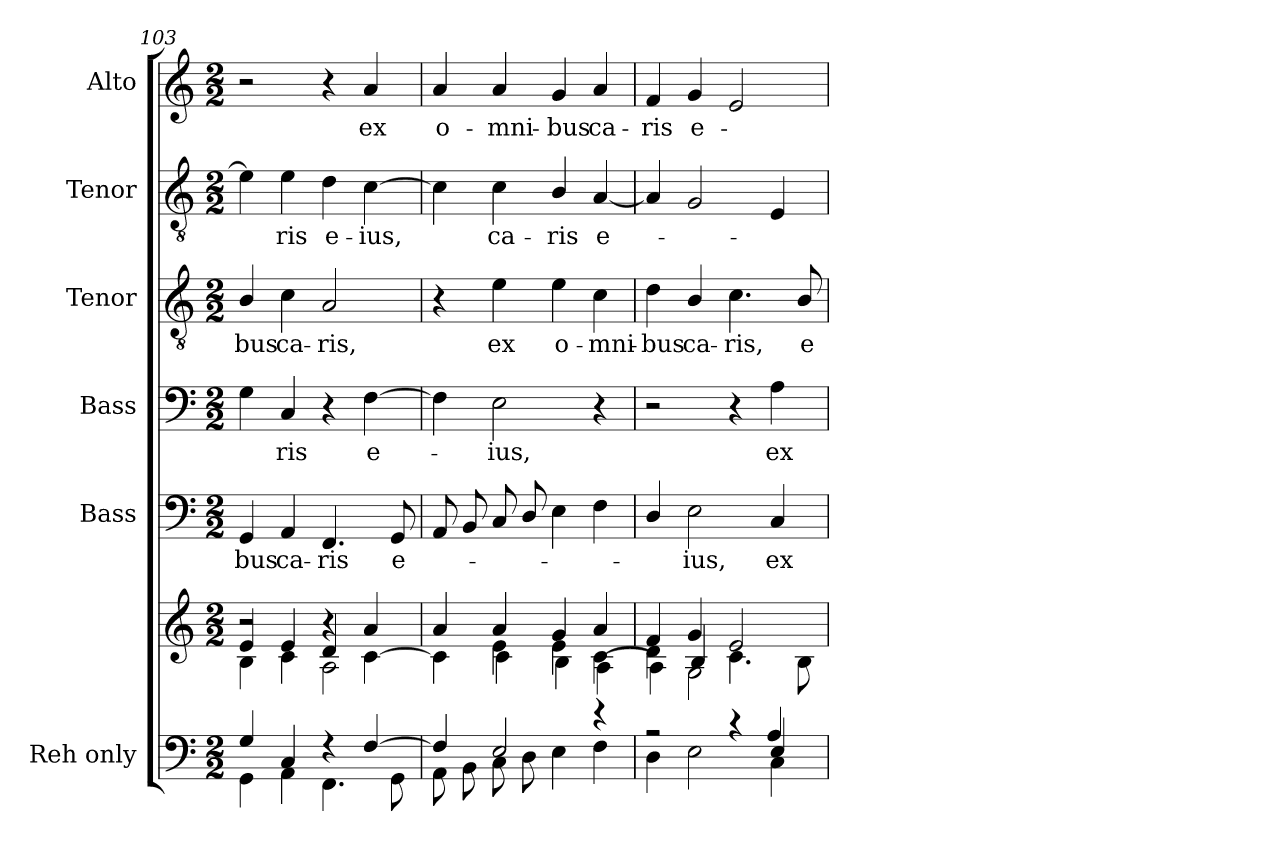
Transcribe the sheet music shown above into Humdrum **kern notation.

**kern	**kern	**kern	**text	**kern	**text	**kern	**text	**kern	**text	**kern	**text
*part6	*part6	*part5	*part5	*part4	*part4	*part3	*part3	*part2	*part2	*part1	*part1
*staff7	*staff6	*staff5	*staff5	*staff4	*staff4	*staff3	*staff3	*staff2	*staff2	*staff1	*staff1
*I"Reh only	*	*I"Bass	*	*I"Bass	*	*I"Tenor	*	*I"Tenor	*	*I"Alto	*
*	*	*I'B.	*	*I'B.	*	*I'T.	*	*I'T.	*	*I'A.	*
*clefF4	*clefG2	*clefF4	*	*clefF4	*	*clefGv2	*	*clefGv2	*	*clefG2	*
*	*	*	*	*	*	*ITrd7c12	*	*ITrd7c12	*	*	*
*k[]	*k[]	*k[]	*	*k[]	*	*k[]	*	*k[]	*	*k[]	*
*C:	*C:	*C:	*	*C:	*	*C:	*	*C:	*	*C:	*
*M2/2	*M2/2	*M2/2	*	*M2/2	*	*M2/2	*	*M2/2	*	*M2/2	*
=103	=103	=103	=103	=103	=103	=103	=103	=103	=103	=103	=103
*^	*^	*	*	*	*	*	*	*	*	*	*
*	*	*	*^	*	*	*	*	*	*	*	*	*	*
!	!	!	!	!	!	!LO:LY:b:color=#000000	!	!	!	!	!	!	!	!
!	!	!	!	!	!	!	!	!	!	!LO:LY:b:color=#000000	!	!	!	!
4Gi/	4GGi\	2r	4Bi\	4ei/	4GGi/	-bus	4Gi\	.	4BBi/	-bus	4Ei\]	.	2r	.
!	!	!	!	!	!	!LO:LY:b:color=#000000	!	!	!	!	!	!	!	!
!	!	!	!	!	!	!	!	!LO:LY:b:color=#000000	!	!	!	!	!	!
!	!	!	!	!	!	!	!	!	!	!LO:LY:b:color=#000000	!	!	!	!
!	!	!	!	!	!	!	!	!	!	!	!	!LO:LY:b:color=#000000	!	!
4Ci/	4AAi\	.	4ci\	4ei/	4AAi/	ca-	4Ci/	-ris	4Ci\	ca-	4Ei\	-ris	.	.
!	!	!	!	!	!	!LO:LY:b:color=#000000	!	!	!	!	!	!	!	!
!	!	!	!	!	!	!	!	!	!	!LO:LY:b:color=#000000	!	!	!	!
!	!	!	!	!	!	!	!	!	!	!	!	!LO:LY:b:color=#000000	!	!
4r	4.FFi\	4r	2Ai\	4di/	4.FFi/	-ris	4r	.	2AAi/	-ris,	4Di\	e-	4r	.
!	!	!	!	!	!	!	!	!LO:LY:b:color=#000000	!	!	!	!	!	!
!	!	!	!	!	!	!	!	!	!	!	!	!LO:LY:b:color=#000000	!	!
!	!	!	!	!	!	!	!	!	!	!	!	!	!	!LO:LY:b:color=#000000
[4Fi/	.	4ai/	.	[4ci\	.	.	[4Fi\	e-	.	.	[4Ci\	-ius,	4ai/	ex
!	!	!	!	!	!	!LO:LY:b:color=#000000	!	!	!	!	!	!	!	!
.	8GGi\	.	.	.	8GGi/	e-	.	.	.	.	.	.	.	.
=104	=104	=104	=104	=104	=104	=104	=104	=104	=104	=104	=104	=104	=104	=104
!	!	!	!	!	!	!	!	!	!	!	!	!	!	!LO:LY:b:color=#000000
4Fi/]	8AAi\	4ai/	4ryy	4ci\]	8AAi/	.	4Fi\]	.	4r	.	4Ci\]	.	4ai/	o-
.	8BBi\	.	.	.	8BBi/	.	.	.	.	.	.	.	.	.
!	!	!	!	!	!	!	!	!LO:LY:b:color=#000000	!	!	!	!	!	!
!	!	!	!	!	!	!	!	!	!	!LO:LY:b:color=#000000	!	!	!	!
!	!	!	!	!	!	!	!	!	!	!	!	!LO:LY:b:color=#000000	!	!
!	!	!	!	!	!	!	!	!	!	!	!	!	!	!LO:LY:b:color=#000000
2Ei/	8Ci\	4ai/	4ei\	4ci\	8Ci/	.	2Ei\	-ius,	4Ei\	ex	4Ci\	ca-	4ai/	-mni-
.	8Di\	.	.	.	8Di/	.	.	.	.	.	.	.	.	.
!	!	!	!	!	!	!	!	!	!	!LO:LY:b:color=#000000	!	!	!	!
!	!	!	!	!	!	!	!	!	!	!	!	!LO:LY:b:color=#000000	!	!
!	!	!	!	!	!	!	!	!	!	!	!	!	!	!LO:LY:b:color=#000000
.	4Ei\	4gi/	4ei\	4Bi\	4Ei\	.	.	.	4Ei\	o-	4BBi/	-ris	4gi/	-bus
!	!	!	!	!	!	!	!	!	!	!LO:LY:b:color=#000000	!	!	!	!
!	!	!	!	!	!	!	!	!	!	!	!	!LO:LY:b:color=#000000	!	!
!	!	!	!	!	!	!	!	!	!	!	!	!	!	!LO:LY:b:color=#000000
4r	4Fi\	4ai/	4ci\	(4Ai\	4Fi\	.	4r	.	4Ci\	-mni-	[4AAi/	e-	4ai/	ca-
=105	=105	=105	=105	=105	=105	=105	=105	=105	=105	=105	=105	=105	=105	=105
*	*^	*	*	*	*	*	*	*	*	*	*	*	*	*
!	!	!	!	!	!	!	!	!	!	!	!LO:LY:b:color=#000000	!	!	!	!
!	!	!	!	!	!	!	!	!	!	!	!	!	!	!	!LO:LY:b:color=#000000
2.ryy	2r	4Di\	4fi/	4di\	4Ai\)	4Di/	.	2r	.	4Di\	-bus	4AAi/]	.	4fi/	-ris
!	!	!	!	!	!	!	!LO:LY:b:color=#000000	!	!	!	!	!	!	!	!
!	!	!	!	!	!	!	!	!	!	!	!LO:LY:b:color=#000000	!	!	!	!
!	!	!	!	!	!	!	!	!	!	!	!	!	!	!	!LO:LY:b:color=#000000
.	.	2Ei\	4gi/	4Bi/	2Gi\	2Ei\	-ius,	.	.	4BBi/	ca-	2GGi/	.	4gi/	e-
!	!	!	!	!	!	!	!	!	!	!	!LO:LY:b:color=#000000	!	!	!	!
.	4r	.	2ei/	4.ci\	.	.	.	4r	.	4.Ci\	-ris,	.	.	2ei/	.
!	!	!	!	!	!	!	!LO:LY:b:color=#000000	!	!	!	!	!	!	!	!
!	!	!	!	!	!	!	!	!	!LO:LY:b:color=#000000	!	!	!	!	!	!
4Ei/	4Ai/	4Ci\	.	.	4ryy	4Ci/	ex	4Ai\	ex	.	.	4EEi/	.	.	.
!	!	!	!	!	!	!	!	!	!	!	!LO:LY:b:color=#000000	!	!	!	!
.	.	.	.	8Bi\	.	.	.	.	.	8BBi/	e-	.	.	.	.
*v	*v	*v	*	*	*	*	*	*	*	*	*	*	*	*	*
*	*v	*v	*v	*	*	*	*	*	*	*	*	*	*
=	=	=	=	=	=	=	=	=	=	=	=
*-	*-	*-	*-	*-	*-	*-	*-	*-	*-	*-	*-
